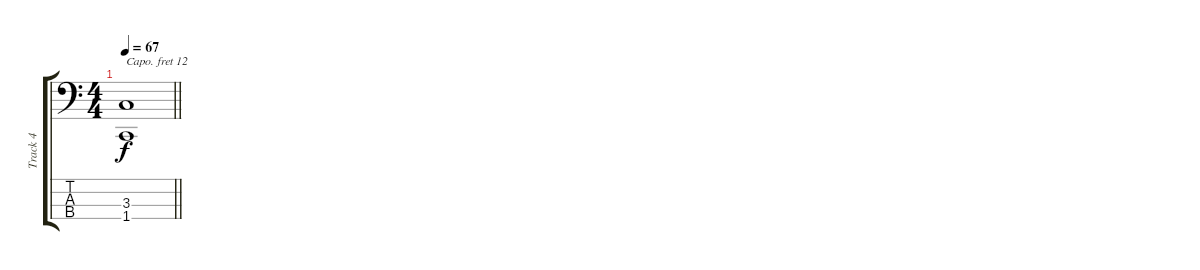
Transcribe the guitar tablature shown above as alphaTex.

\track ("Track 4" "Track 4") {instrument acousticgrandpiano}
\staff {score tabs}
\capo 12
\tuning (G2 D2 A1 B0) {hide}
\ts (4 4)
\tempo 67
\clef f4
\barLineRight lightlight
\ks c
(3.3 1.4).1{dy f}
